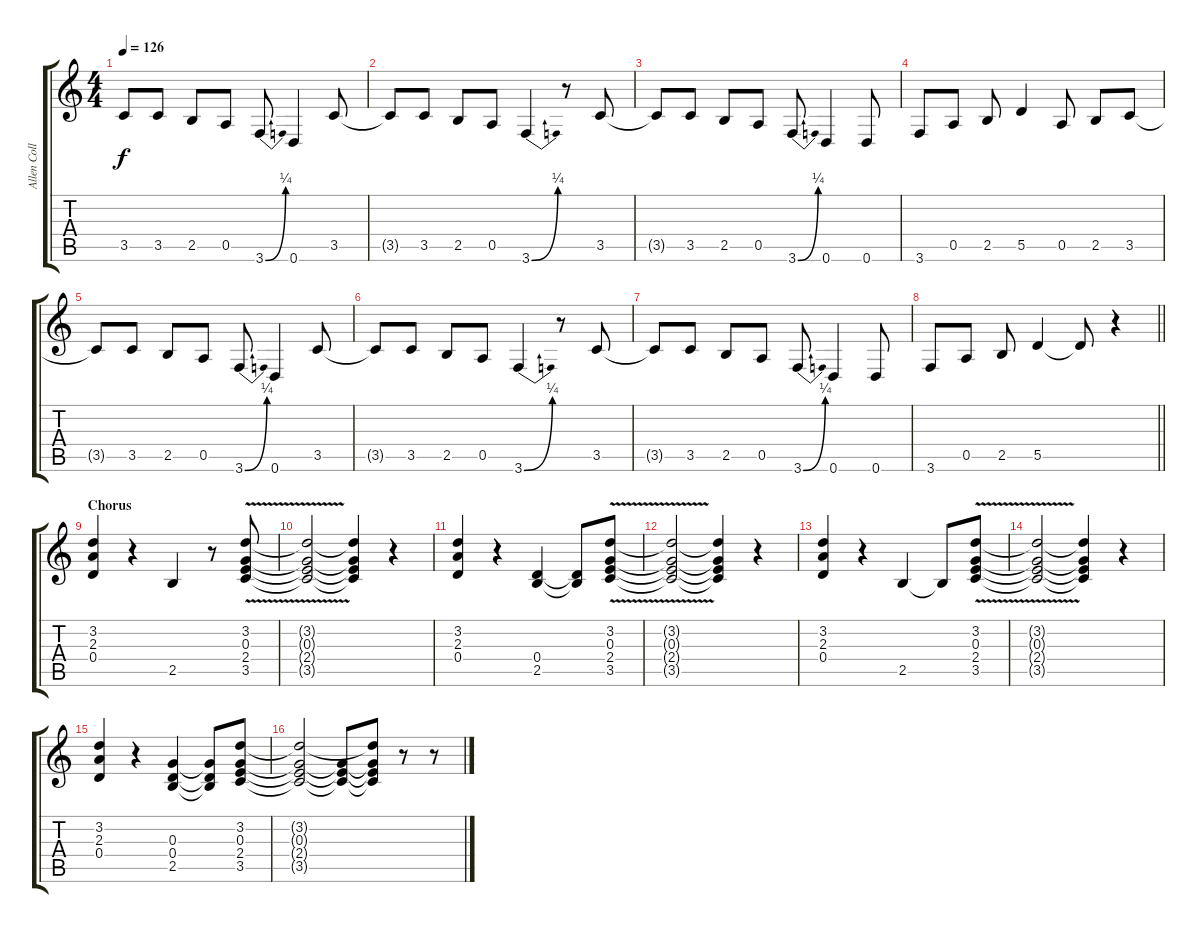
\track ("Allen Collins - Rhythm Guitar" "Allen Coll") {instrument distortionguitar}
\staff {score tabs}
\tuning (E4 B3 G3 D3 A2 D2) {hide}
\ts (4 4)
\tempo 126
\clef g2
\ks c
3.5{t}.8{dy f} 3.5.8 2.5.8 0.5.8 3.6{be (bend 0 0 60 1)}.8 0.6.4 3.5.8 |
3.5{t}.8 3.5.8 2.5.8 0.5.8 3.6{be (bend 0 0 60 1)}.4 r.8 3.5.8 |
3.5{t}.8 3.5.8 2.5.8 0.5.8 3.6{be (bend 0 0 60 1)}.8 0.6.4 0.6.8 |
3.6.8 0.5.8 2.5.8 5.5.4 0.5.8 2.5.8 3.5.8 |
3.5{t}.8 3.5.8 2.5.8 0.5.8 3.6{be (bend 0 0 60 1)}.8 0.6.4 3.5.8 |
3.5{t}.8 3.5.8 2.5.8 0.5.8 3.6{be (bend 0 0 60 1)}.4 r.8 3.5.8 |
3.5{t}.8 3.5.8 2.5.8 0.5.8 3.6{be (bend 0 0 60 1)}.8 0.6.4 0.6.8 |
\barLineRight lightlight
3.6.8 0.5.8 2.5.8 5.5.4 5.5{t}.8 r.4 |
\section ("" "Chorus")
(3.2 2.3 0.4).4 r.4 2.5.4 r.8 (3.2{v} 0.3{v} 2.4{v} 3.5{v}).8 |
(3.2{t} 0.3{t} 2.4{t} 3.5{t}).2 (3.2{t} 0.3{t} 2.4{t} 3.5{t}).4 r.4 |
(3.2 2.3 0.4).4 r.4 (0.4 2.5).4 (0.4{t} 2.5{t}).8 (3.2{v} 0.3{v} 2.4{v} 3.5{v}).8 |
(3.2{t} 0.3{t} 2.4{t} 3.5{t}).2 (3.2{t} 0.3{t} 2.4{t} 3.5{t}).4 r.4 |
(3.2 2.3 0.4).4 r.4 2.5.4 2.5{t}.8 (3.2{v} 0.3{v} 2.4{v} 3.5{v}).8 |
(3.2{t} 0.3{t} 2.4{t} 3.5{t}).2 (3.2{t} 0.3{t} 2.4{t} 3.5{t}).4 r.4 |
(3.2 2.3 0.4).4 r.4 (0.3 0.4 2.5).4 (0.3{t} 0.4{t} 2.5{t}).8 (3.2 0.3 2.4 3.5).8 |
(3.2{t} 0.3{t} 2.4{t} 3.5{t}).2 (0.3{t} 2.4{t} 3.5{t}).8 (3.2{t} 0.3{t} 2.4{t} 3.5{t}).8 r.8 r.8
